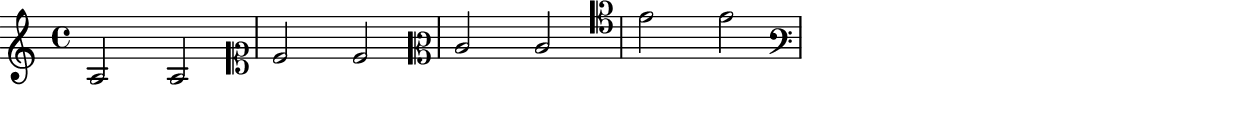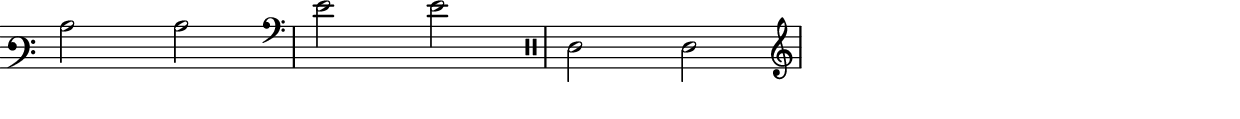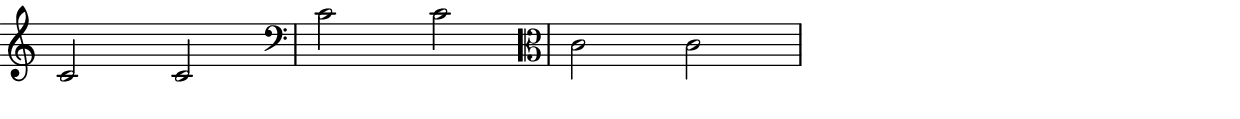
%% Generated by lilypond-book
%% Options: [exampleindent=10.16\mm,fragment,indent=0\mm,line-width=160\mm,paper-height=845.047\pt,paper-width=597.508\pt,papersize='(cons (* 597.508 pt) (* 845.047 pt)),quote,relative=1]
\include "lilypond-book-preamble.ly"


% ****************************************************************
% Start cut-&-pastable-section
% ****************************************************************

#(ly:set-option 'eps-box-padding 3.000000)



\paper {
  #(set-paper-size '(cons (* 597.508 pt) (* 845.047 pt)))
  indent = 0\mm
  line-width = 160\mm
  % offset the left padding, also add 1mm as lilypond creates cropped
  % images with a little space on the right
  line-width = #(- line-width (* mm  3.000000) (* mm 1))
  line-width = 160\mm - 2.0 * 10.16\mm
  % offset the left padding, also add 1mm as lilypond creates cropped
  % images with a little space on the right
  line-width = #(- line-width (* mm  3.000000) (* mm 1))
}

\layout {
  
}


\relative c'
{


% ****************************************************************
% ly snippet contents follows:
% ****************************************************************
\sourcefileline 1145
\clef french
c2 c
\clef soprano
c2 c
\clef mezzosoprano
c2 c
\clef baritone
c2 c

\break

\clef varbaritone
c2 c
\clef subbass
c2 c
\clef percussion
c2 c

\break

\clef G   % synonym for treble
c2 c
\clef F   % synonym for bass
c2 c
\clef C   % synonym for alto
c2 c


% ****************************************************************
% end ly snippet
% ****************************************************************
}
